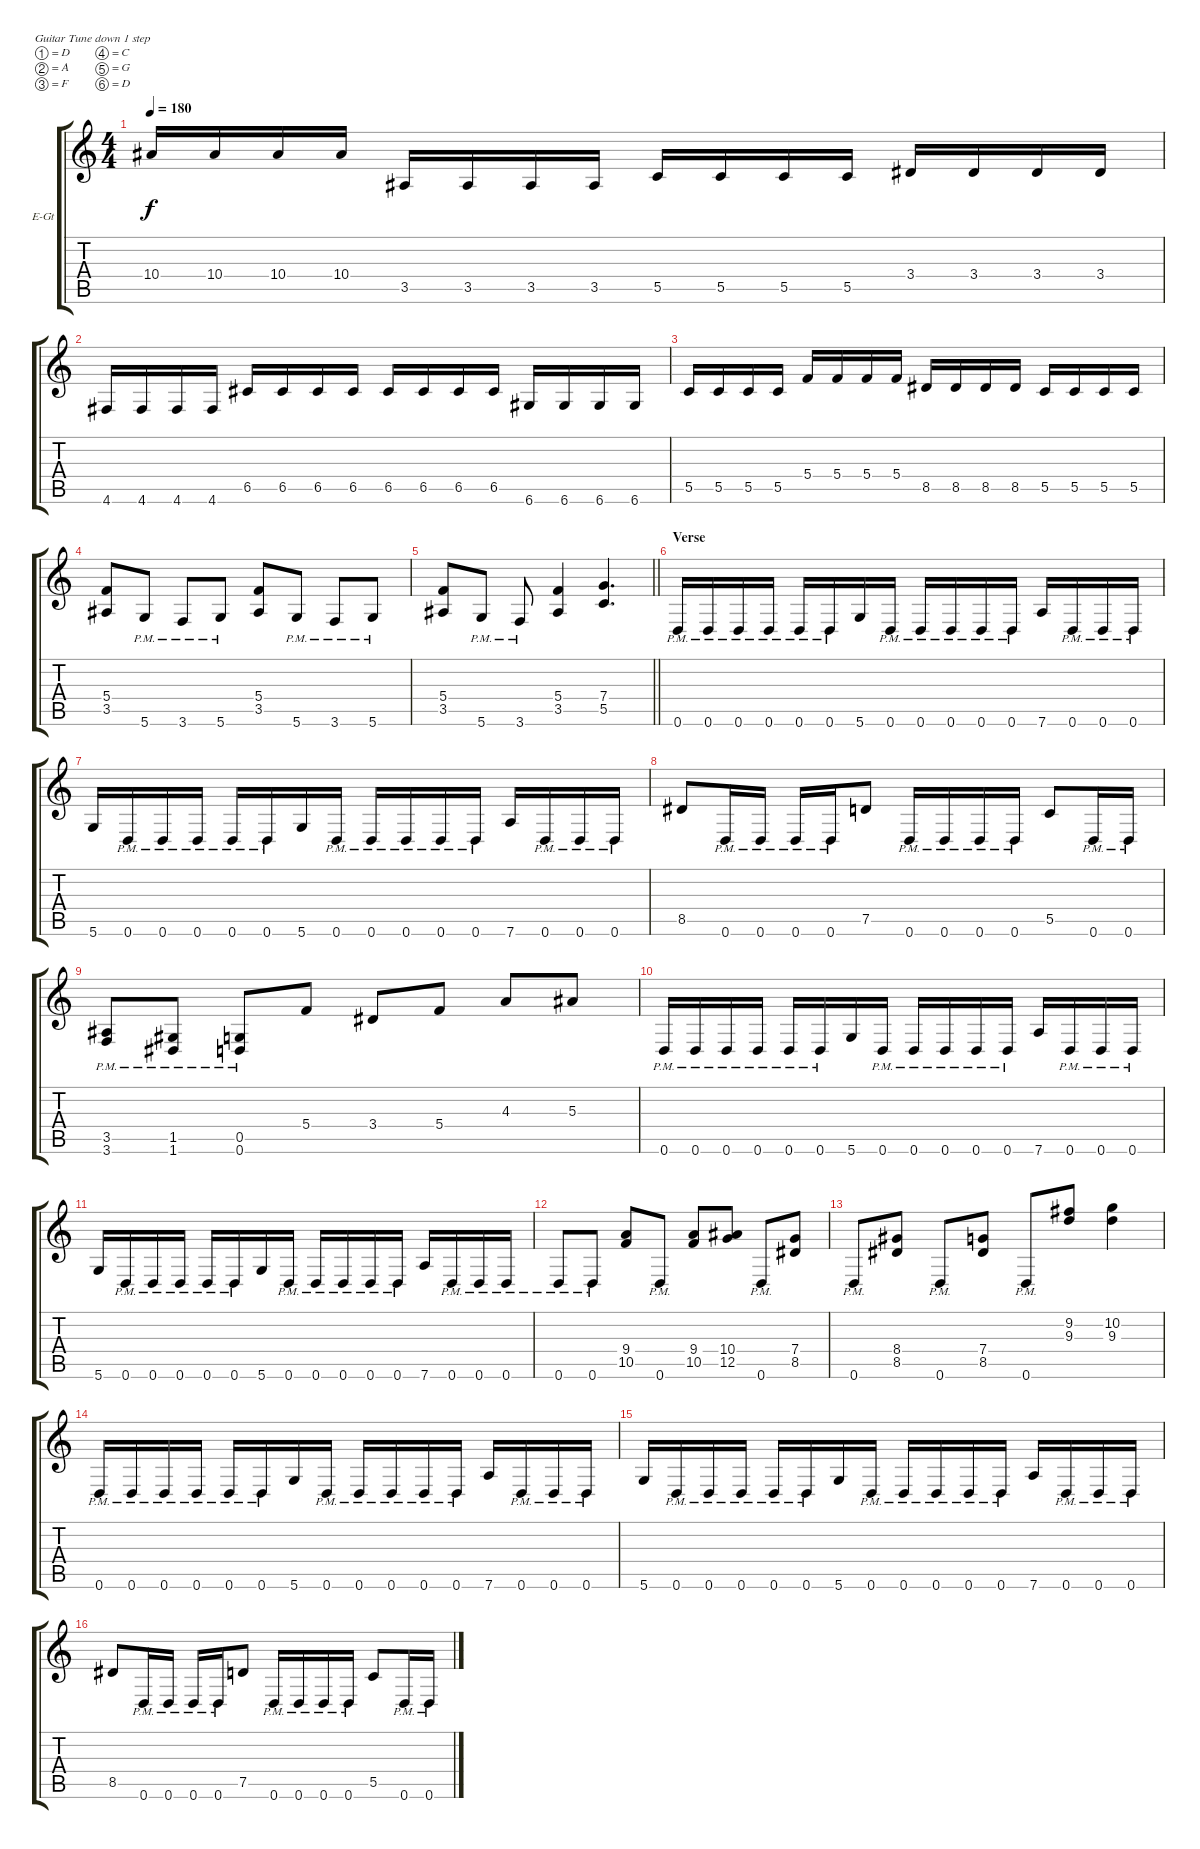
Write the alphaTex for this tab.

\bracketExtendMode groupsimilarinstruments
\firstSystemTrackNameOrientation horizontal
\otherSystemsTrackNameOrientation horizontal
\track ("Guitar 2" "E-Gt") {instrument distortionguitar}
\staff {score tabs}
\tuning (D4 A3 F3 C3 G2 D2)
\ts (4 4)
\tempo 180
\clef g2
\ks c
10.4.16{dy f} 10.4.16 10.4.16 10.4.16 3.5.16 3.5.16 3.5.16 3.5.16 5.5.16 5.5.16 5.5.16 5.5.16 3.4.16 3.4.16 3.4.16 3.4.16 |
4.6.16 4.6.16 4.6.16 4.6.16 6.5.16 6.5.16 6.5.16 6.5.16 6.5.16 6.5.16 6.5.16 6.5.16 6.6.16 6.6.16 6.6.16 6.6.16 |
5.5.16 5.5.16 5.5.16 5.5.16 5.4.16 5.4.16 5.4.16 5.4.16 8.5.16 8.5.16 8.5.16 8.5.16 5.5.16 5.5.16 5.5.16 5.5.16 |
(5.4 3.5).8 5.6{pm}.8 3.6{pm}.8 5.6{pm}.8 (5.4 3.5).8 5.6{pm}.8 3.6{pm}.8 5.6{pm}.8 |
\barLineRight lightlight
(5.4 3.5).8 5.6{pm}.8 3.6{pm}.8 (3.5 5.4).4 (7.4 5.5).4{d} |
\section ("" "Verse")
0.6{pm}.16 0.6{pm}.16 0.6{pm}.16 0.6{pm}.16 0.6{pm}.16 0.6{pm}.16 5.6.16 0.6{pm}.16 0.6{pm}.16 0.6{pm}.16 0.6{pm}.16 0.6{pm}.16 7.6.16 0.6{pm}.16 0.6{pm}.16 0.6{pm}.16 |
5.6.16 0.6{pm}.16 0.6{pm}.16 0.6{pm}.16 0.6{pm}.16 0.6{pm}.16 5.6.16 0.6{pm}.16 0.6{pm}.16 0.6{pm}.16 0.6{pm}.16 0.6{pm}.16 7.6.16 0.6{pm}.16 0.6{pm}.16 0.6{pm}.16 |
8.5.8 0.6{pm}.16 0.6{pm}.16 0.6{pm}.16 0.6{pm}.16 7.5.8 0.6{pm}.16 0.6{pm}.16 0.6{pm}.16 0.6{pm}.16 5.5.8 0.6{pm}.16 0.6{pm}.16 |
(3.5{pm} 3.6{pm}).8 (1.5{pm} 1.6{pm}).8 (0.5{pm} 0.6{pm}).8 5.4.8 3.4.8 5.4.8 4.3.8 5.3.8 |
0.6{pm}.16 0.6{pm}.16 0.6{pm}.16 0.6{pm}.16 0.6{pm}.16 0.6{pm}.16 5.6.16 0.6{pm}.16 0.6{pm}.16 0.6{pm}.16 0.6{pm}.16 0.6{pm}.16 7.6.16 0.6{pm}.16 0.6{pm}.16 0.6{pm}.16 |
5.6.16 0.6{pm}.16 0.6{pm}.16 0.6{pm}.16 0.6{pm}.16 0.6{pm}.16 5.6.16 0.6{pm}.16 0.6{pm}.16 0.6{pm}.16 0.6{pm}.16 0.6{pm}.16 7.6.16 0.6{pm}.16 0.6{pm}.16 0.6{pm}.16 |
0.6{pm}.8 0.6{pm}.8 (9.4 10.5).8 0.6{pm}.8 (9.4 10.5).8 (10.4 12.5).8 0.6{pm}.8 (7.4 8.5).8 |
0.6{pm}.8 (8.4 8.5).8 0.6{pm}.8 (7.4 8.5).8 0.6{pm}.8 (9.2 9.3).8 (10.2 9.3).4 |
0.6{pm}.16 0.6{pm}.16 0.6{pm}.16 0.6{pm}.16 0.6{pm}.16 0.6{pm}.16 5.6.16 0.6{pm}.16 0.6{pm}.16 0.6{pm}.16 0.6{pm}.16 0.6{pm}.16 7.6.16 0.6{pm}.16 0.6{pm}.16 0.6{pm}.16 |
5.6.16 0.6{pm}.16 0.6{pm}.16 0.6{pm}.16 0.6{pm}.16 0.6{pm}.16 5.6.16 0.6{pm}.16 0.6{pm}.16 0.6{pm}.16 0.6{pm}.16 0.6{pm}.16 7.6.16 0.6{pm}.16 0.6{pm}.16 0.6{pm}.16 |
8.5.8 0.6{pm}.16 0.6{pm}.16 0.6{pm}.16 0.6{pm}.16 7.5.8 0.6{pm}.16 0.6{pm}.16 0.6{pm}.16 0.6{pm}.16 5.5.8 0.6{pm}.16 0.6{pm}.16
